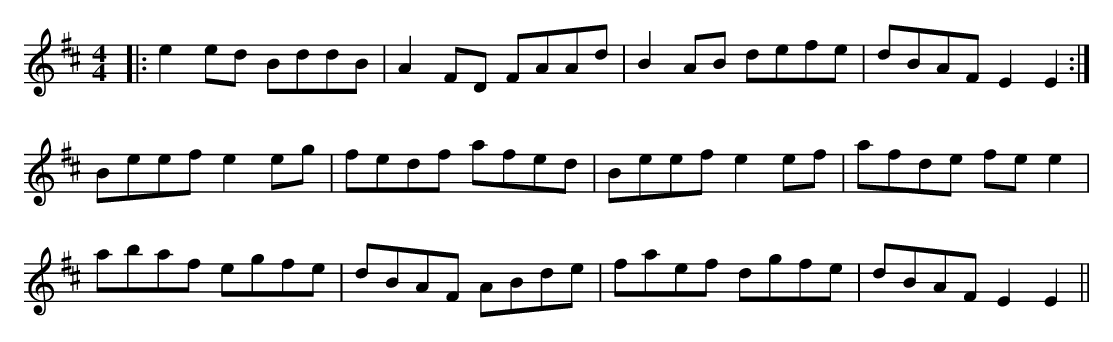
X:1
M:4/4
K:Edor
|:e2 ed BddB|A2 FD FAAd|B2 AB defe|dBAF E2 E2:|
Beef e2 eg|fedf afed|Beef e2 ef|afde fe e2|
abaf egfe|dBAF ABde|faef dgfe|dBAF E2 E2||
